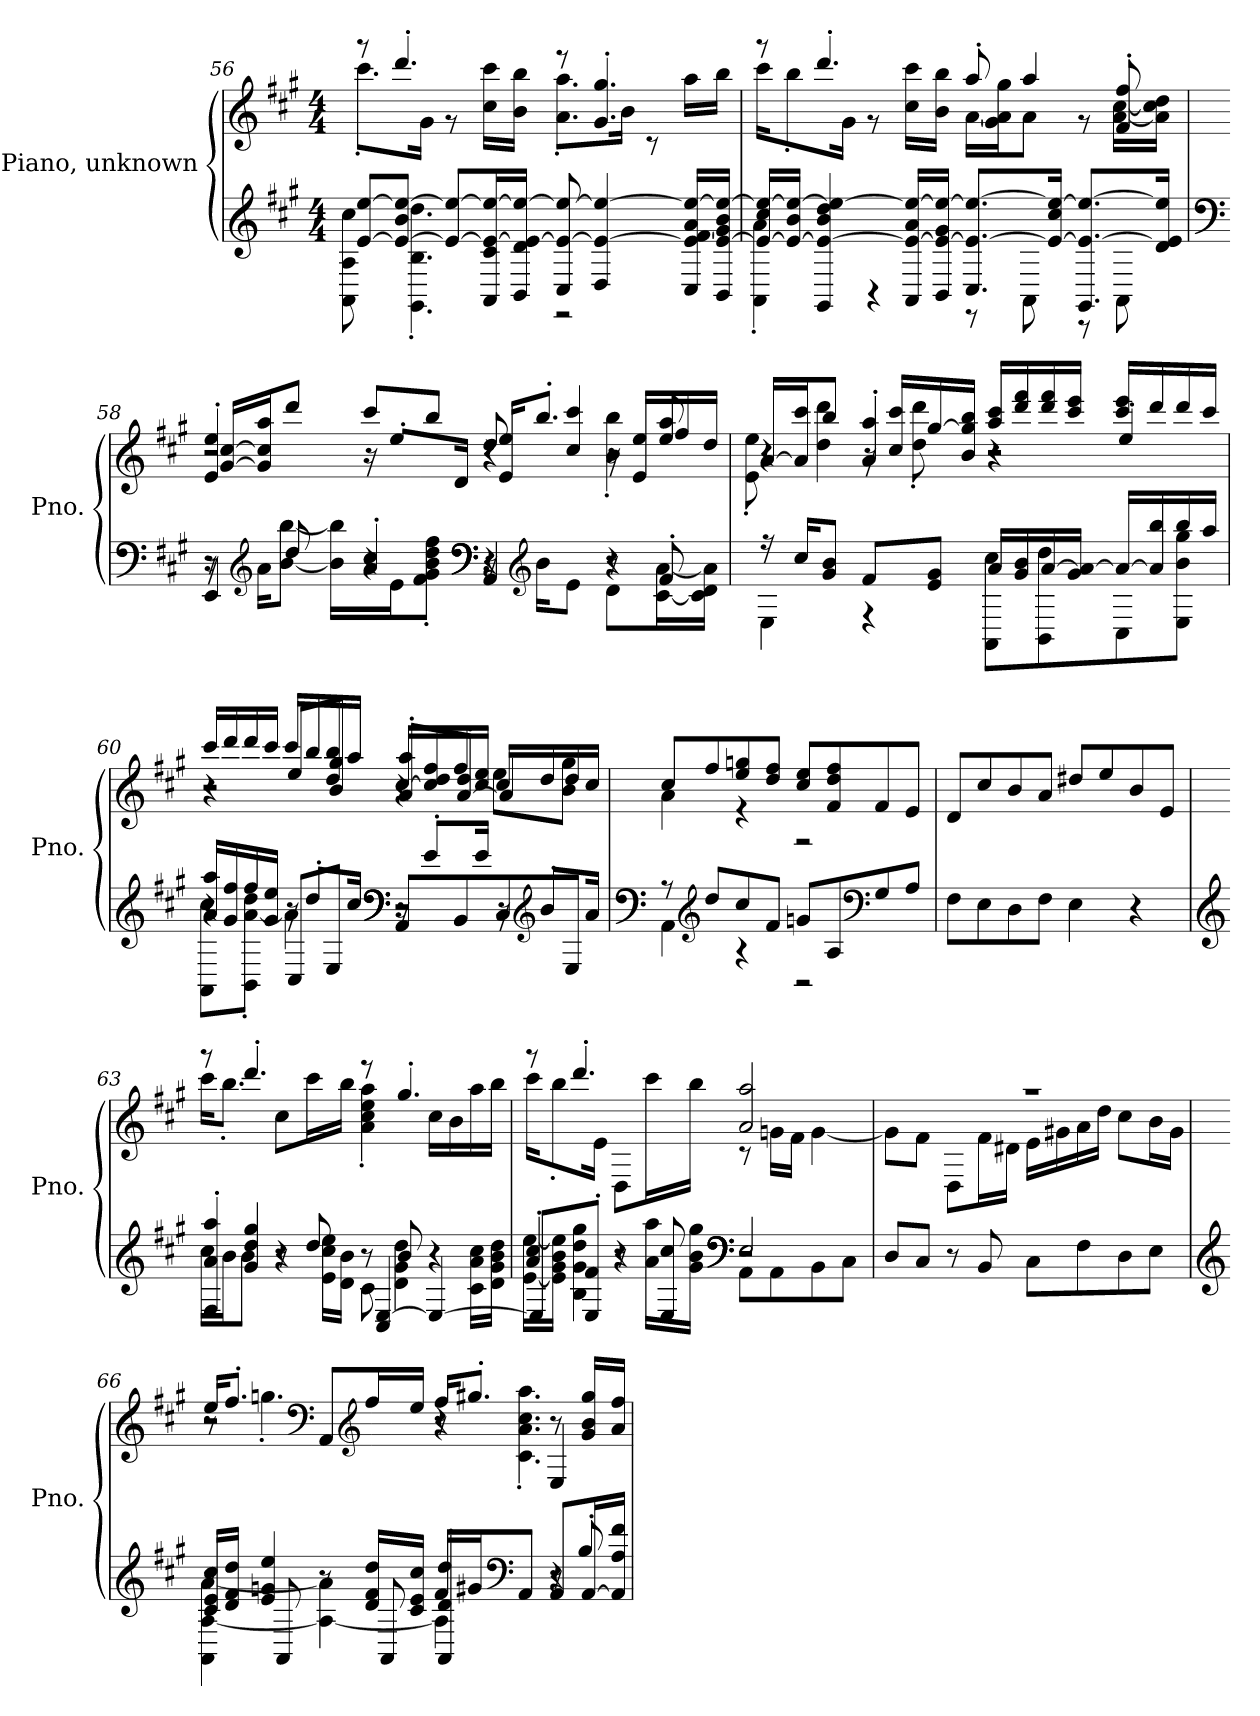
**kern	**kern
*part1	*part1
*staff2	*staff1
*I"Piano, unknown	*
*I'Pno.	*
*clefG2	*clefG2
*k[f#c#g#]	*k[f#c#g#]
*M4/4	*M4/4
=56	=56
*^	*^
[8e/ [8ee/L	8AA\ 8A\ 8cc#\	8r	8.ccc#'\L
8e/_ 8b/ 8ee/_J	4.GG#\' 4.B\' 4.dd\'	4.ddd'/	.
.	.	.	16g#\Jk
8e/_ 8ee/_L	.	.	8r
16AA/ 16c#/ 16e/_ 16ee/_L	.	.	16cc#\ 16ccc#\LL
16BB/ 16d/ 16e/_ 16ee/_JJ	.	.	16b\ 16bb\JJ
8C#/ 8e/_ 8ee/_	2r	8r	8.a\' 8.aa\'L
4D/ 4e/_ 4ee/_	.	4.g#/' 4.gg#/'	.
.	.	.	16b\Jk
.	.	.	8r
16C#/ 16e/_ 16f#/ 16a/ 16ee/_LL	.	.	16aa\LL
16BB/ 16e/_ 16g#/ 16b/ 16ee/_JJ	.	.	16bb\JJ
!!LO:LB:g=z	!!
=57	=57	=57	=57
16e/_ 16cc#/ 16ee/_LL	4AA\' 4a\'	8r	16ccc#\KL
16e/_ 16b/ 16ee/_JJ	.	.	8bb'\
4GG#/ 4e/_ 4b/ 4dd/ 4ee/_	.	4.ddd'/	.
.	.	.	16g#\Jk
.	4r	.	8r
16AA/ 16e/_ 16a/ 16ee/_LL	.	.	16cc#\ 16ccc#\LL
16BB/ 16e/_ 16g#/ 16ee/_JJ	.	.	16b\ 16bb\JJ
8.C#/ 8.e/_ 8.ee/_L	8r	8aa'/	[16a\LL
.	.	.	16g#\ 16a\] 16gg#\J
.	8AA\	4aa/	8a\J
16e/_ 16cc#/ 16ee/_Jk	.	.	.
8.GG#/ 8.e/_ 8.ee/_L	8r	.	8r
.	8AA\	8f#/' 8ff#/'	[16a\ [16cc#\LL
16d/ 16e/] 16ee/]Jk	.	.	16a\] 16cc#\] 16dd\JJ
*v	*v	*	*
*	*v	*v
!!LO:LB:g=z
=58	=58
*clefF4	*
*^	*^
*	*^	*	*^
8r	16r	4EE/	4e/' 4ee/'	2r	[16g#/ [16cc#/LL
*clefG2	*	*	*	*	*
.	16a\KL	.	.	.	16g#/] 16cc#/] 16aa/J
8dd/	[8b\ [8bb\J	.	.	.	8ddd/J
4a/' 4cc#/'	16b\] 16bb\]LL	4r	8ccc#/L	.	16r
.	16e\J	.	.	.	8ee'/L
.	8f#\' 8g#\' 8b\' 8dd\' 8ff#\'J	.	8bb/J	.	.
.	.	.	.	.	16d/Jk
*clefF4	*	*	*	*	*
4r	16r	4AA/	8dd/	4r	16e/ 16ee/KL
*clefG2	*	*	*	*	*
.	16b\KL	.	.	.	8.bb'/J
.	8e\J	.	4cc#/ 4ccc#/	.	.
8r	8d\L	4r	.	4b\' 4bb\'	16r
.	.	.	.	.	16e/ 16ee/LL
8f#'/	[16c#\ [16a\L	.	8ee/ 8aa/	.	16ff#/
.	16c#\] 16d\ 16a\]JJ	.	.	.	16dd/JJ
*	*v	*v	*	*	*
!!LO:LB:g=z	!!	!!
=59	=59	=59	=59	=59
16r	4E\	[16a/LL	8e\' 8ee\'	4r
16cc#/KL	.	16a/] 16ccc#/J	.	.
8g#/ 8b/J	.	8bb/J	4dd\ 4ddd\	.
8f#/L	4r	16r	.	4a/' 4aa/'
.	.	16cc#/ 16ccc#/LL	.	.
8e/ 8g#/J	.	[16gg#/	8dd\' 8ddd\'	.
.	.	16b/ 16gg#/] 16bb/JJ	.	.
16a/LL	8AA\ 8cc#\L	16aa/ 16ccc#/LL	2r	4r
16g#/ 16b/	.	16ddd/ 16fff#/	.	.
[16a/	8BB\ 8dd\	16ddd/ 16fff#/	.	.
16g#/ 16a/_JJ	.	16ccc#/ 16eee/JJ	.	.
16a/LL_	8C#\	16ccc#/ 16eee/LL	.	4ee'/
16a/] 16bb/	.	16ddd/	.	.
16bb/	8E\ 8b\ 8gg#\J	16ddd/	.	.
16aa/JJ	.	16ccc#/JJ	.	.
!!LO:PB:g=z	!!	!!
=60	=60	=60	=60	=60
*	*^	*	*	*
16a/ 16aa/LL	8AA\ 8cc#\L	4r	16ccc#/LL	2r	4r
16g#/ 16ff#/	.	.	16ddd/	.	.
16ff#/	8BB\' [8a\' 8dd\'J	.	16ddd/	.	.
16g#/ 16ee/JJ	.	.	16ccc#/JJ	.	.
16r	4a\]	8C#/L	16ccc#/LL	.	8ee/L
8dd'/L	.	.	16bb/	.	.
.	.	8E/J	16dd/ 16bb/	.	8b/ 8gg#/J
16cc#/Jk	.	.	16aa/JJ	.	.
*clefF4	*	*	*	*	*
16r	2r	8AA/L	[16cc#/LL	4r	8a/' 8aa/'L
8g#'/L	.	.	16cc#/] 16dd/ 16ff#/	.	.
.	.	8BB/	16ff#/	.	[8a/' 8dd/'J
16g#/Jk	.	.	16cc#/ 16ee/JJ	.	.
16r	.	8C#/	16cc#/LL	8ee\L	4a/]
*clefG2	*	*	*	*	*
8b'/L	.	.	16dd/	.	.
.	.	8E/J	16dd/	8b\ 8gg#\J	.
16a/Jk	.	.	16cc#/JJ	.	.
*v	*v	*v	*	*	*
*	*v	*v	*v
=61	=61
*clefF4	*
*^	*^
8r	4AA\	8cc#/L	4a\
*clefG2	*	*	*
8dd/L	.	8ff#/	.
8cc#/	4r	8ee/ 8ggn/	4r
8f#/J	.	8dd/ 8ff#/J	.
8gn/L	2r	8cc#/ 8ee/L	2r
8A/	.	8f#/ 8dd/ 8ff#/	.
*clefF4	*	*	*
8G#/	.	8f#/	.
8A/J	.	8e/J	.
*v	*v	*	*
*	*v	*v
!!LO:LB:g=z
=62	=62
8F#\L	8d/L
8E\	8cc#/
8D\	8b/
8F#\J	8a/J
4E\	8dd#X/L
.	8ee/
4r	8b/
.	8e/J
=63	=63
*clefG2	*
*^	*^
*	*^	*	*
8r	16cc#\LL	4F#/' 4a/' 4aa/'	8r	16ccc#\KL
.	16b\J	.	.	8.bb'\J
4g#/ 4dd/ 4gg#/	8b\J	.	4.ddd'/	.
.	8r	4r	.	8cc#\L
8dd/	16e\ 16cc#\ 16ee\LL	.	.	16ccc#\L
.	16d\ 16b\JJ	.	.	16bb\JJ
8r	8c#\	4C#/ [4E/	8r	4a\' 4cc#\' 4ee\' 4aa\'
8b/	4d\ 4g#\ 4dd\	.	4.gg#'/	.
4r	.	4E/_	.	16cc#\LL
.	.	.	.	16b\
.	16c#\ 16a\ 16cc#\LL	.	.	16aa\
.	16d\ 16g#\ 16b\ 16dd\JJ	.	.	16bb\JJ
!!LO:LB:g=z	!!
=64	=64	=64	=64	=64
4a/' 4cc#/'	[16e\ [16ee\LL	8E/L]	8r	16ccc#\KL
.	16e\] 16g#\ 16b\ 16ee\]JJ	.	.	8bb'\
.	4B\ 4g#\ 4dd\ 4gg#\	8E/' 8f#/'J	4.ddd'/	.
.	.	.	.	16e\Jk
4r	.	8r	.	8D\L
.	16a\ 16aa\LL	8E/ 8cc#/	.	16ccc#\L
.	16g#\ 16b\ 16gg#\JJ	.	.	16bb\JJ
*clefF4	*	*	*	*
2r	8AA\L	2E/	2a/ 2aa/	8r
.	8AA\	.	.	16gn\LL
.	.	.	.	16f#\JJ
.	8BB\	.	.	[4g\
.	8C#\J	.	.	.
*v	*v	*v	*	*
=65	=65	=65
8D/L	1r	8g\L]
8C#/J	.	8f#\J
8r	.	8D\L
8BB/	.	16f#\L
.	.	16d#X\JJ
8C#\L	.	16e\LL
.	.	16g#X\
8F#\	.	16a\
.	.	16dd\JJ
8D\	.	8cc#\L
8E\J	.	16b\L
.	.	16g#\JJ
*	*v	*v
!!LO:LB:g=z
=66	=66
*clefG2	*
*^	*^
*	*^	*	*^
16c#/ 16e/ 16cc#/LL	4AA\ [4A\ [4a\	8r	16ee/KL	8r	2r
16d/ 16f#/ 16dd/JJ	.	.	8.ff#'/J	.	.
4e/ 4gn/ 4ee/	.	8AA/	.	4.ggn'\	.
*	*	*	*clefF4	*	*
.	4A\_ 4a\]	8r	8AA/L	.	.
*	*	*	*clefG2	*	*
16d/ 16f#/ 16dd/LL	.	8AA/	16ff#/L	.	.
16c#/ 16e/ 16cc#/JJ	.	.	16ee/JJ	.	.
16f#/LL	4A\]	4AA/' 4d/' 4dd/'	16ff#/KL	8r	4r
16g#X/J	.	.	8.gg#X'/J	.	.
*clefF4	*	*	*	*	*
8AA/J	.	.	.	4.c#\' 4.a\' 4.cc#\' 4.aa\'	.
8AA/L	4r	8r	8r	.	4E/
[16AA/L	.	8B'/	16g#/ 16b/ 16gg#/LL	.	.
16AA/] 16A/ 16f#/JJ	.	.	16a/ 16ff#/JJ	.	.
*v	*v	*v	*	*	*
*	*v	*v	*v
=	=
*-	*-
